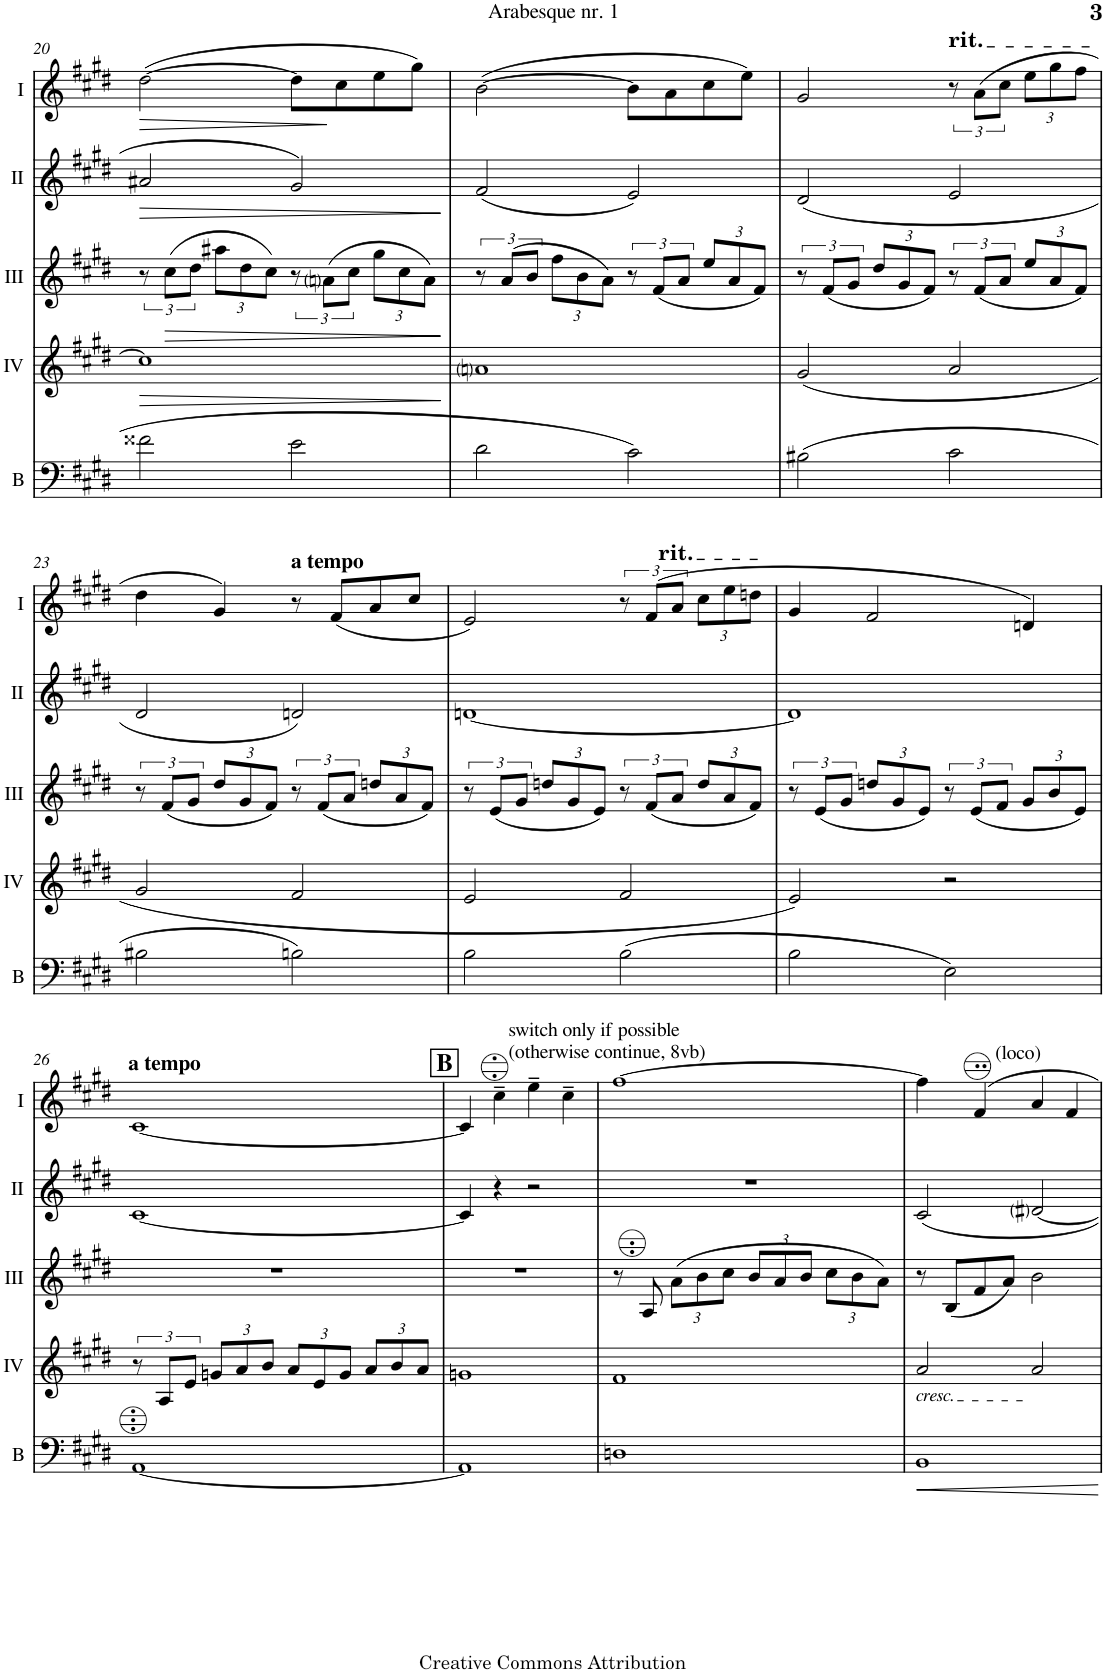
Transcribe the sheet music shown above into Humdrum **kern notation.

**kern	**kern	**dynam	**kern	**dynam	**kern	**dynam	**kern	**dynam
*part5	*part4	*part4	*part3	*part3	*part2	*part2	*part1	*part1
*staff5	*staff4	*staff4	*staff3	*staff3	*staff2	*staff2	*staff1	*staff1
*I"Bass	*I"Acc. 4	*	*I"Acc. 3	*	*I"Acc. 2	*	*I"Acc. 1	*
*I'B	*	*	*	*	*	*	*	*
!!LO:PB:g=z
*clefF4	*clefG2	*	*clefG2	*	*clefG2	*	*clefG2	*
*Trd7c12	*Trd7c12	*	*Trd7c12	*	*	*	*	*
*k[f#c#g#d#]	*k[f#c#g#d#]	*	*k[f#c#g#d#]	*	*k[f#c#g#d#]	*	*k[f#c#g#d#]	*
*M4/4	*M4/4	*	*M4/4	*	*M4/4	*	*M4/4	*
=20	=20	=20	=20	=20	=20	=20	=20	=20
!	!	!LO:HP:b	!	!	!	!LO:HP:b	!	!LO:HP:b
2f##X\	1cc#]	>	12r	.	2a#X/	>	([2dd#\	>
!	!	!	!	!LO:HP:b	!	!	!	!
.	.	.	(12cc#\L	>	.	.	.	.
.	.	.	12dd#\J	.	.	.	.	.
*	*	*	*Xbrackettup	*	*	*	*	*
.	.	.	12aa#X\L	.	.	.	.	.
.	.	.	12dd#\	.	.	.	.	.
.	.	.	12cc#\J)	.	.	.	.	.
*	*	*	*brackettup	*	*	*	*	*
2e\	.	.	12r	.	2g#/	.	8dd#\L]	.
.	.	.	(12ani\L	.	.	.	.	.
.	.	.	.	.	.	.	8cc#\	]
.	.	.	12cc#\J	.	.	.	.	.
*	*	*	*Xbrackettup	*	*	*	*	*
.	.	.	12gg#\L	.	.	.	8ee\	.
.	.	.	12cc#\	.	.	.	.	.
.	.	.	.	.	.	.	8gg#\J)	.
.	.	.	12a\J)	.	.	.	.	.
.	.	]	.	]	.	]	.	.
=21	=21	=21	=21	=21	=21	=21	=21	=21
*	*	*	*brackettup	*	*	*	*	*
2d#\	1ani	.	12r	.	(2f#/	.	([2b\	.
.	.	.	(12a/L	.	.	.	.	.
.	.	.	12b/J	.	.	.	.	.
*	*	*	*Xbrackettup	*	*	*	*	*
.	.	.	12ff#\L	.	.	.	.	.
.	.	.	12b\	.	.	.	.	.
.	.	.	12a\J)	.	.	.	.	.
*	*	*	*brackettup	*	*	*	*	*
2c#\	.	.	12r	.	2e/)	.	8b\L]	.
.	.	.	(12f#/L	.	.	.	.	.
.	.	.	.	.	.	.	8a\	.
.	.	.	12a/J	.	.	.	.	.
*	*	*	*Xbrackettup	*	*	*	*	*
.	.	.	12ee/L	.	.	.	8cc#\	.
.	.	.	12a/	.	.	.	.	.
.	.	.	.	.	.	.	8ee\J)	.
.	.	.	12f#/J)	.	.	.	.	.
=22	=22	=22	=22	=22	=22	=22	=22	=22
*	*	*	*brackettup	*	*	*	*	*
(2B#X\	(2g#/	.	12r	.	(2d#/	.	2g#/	.
.	.	.	(12f#/L	.	.	.	.	.
.	.	.	12g#/J	.	.	.	.	.
*	*	*	*Xbrackettup	*	*	*	*	*
.	.	.	12dd#/L	.	.	.	.	.
.	.	.	12g#/	.	.	.	.	.
.	.	.	12f#/J)	.	.	.	.	.
*	*	*	*brackettup	*	*	*	*	*
!	!	!	!	!	!	!	!LO:TX:a:t=rit.	!
2c#\	2a/	.	12r	.	2e/	.	12r	.
.	.	.	(12f#/L	.	.	.	(12a\L	.
.	.	.	12a/J	.	.	.	12cc#\J	.
*	*	*	*Xbrackettup	*	*	*	*Xbrackettup	*
.	.	.	12ee/L	.	.	.	12ee\L	.
.	.	.	12a/	.	.	.	12gg#\	.
.	.	.	12f#/J)	.	.	.	12ff#\J	.
!!LO:LB:g=z
=23	=23	=23	=23	=23	=23	=23	=23	=23
*	*	*	*brackettup	*	*	*	*	*
2B#X\	2g#/	.	12r	.	2d#/	.	4dd#\	.
.	.	.	(12f#/L	.	.	.	.	.
.	.	.	12g#/J	.	.	.	.	.
*	*	*	*Xbrackettup	*	*	*	*	*
.	.	.	12dd#/L	.	.	.	4g#/)	.
.	.	.	12g#/	.	.	.	.	.
.	.	.	12f#/J)	.	.	.	.	.
*	*	*	*brackettup	*	*	*	*	*
!	!	!	!	!	!	!	!LO:TX:a:B:t=a tempo	!
2Bn\)	2f#/	.	12r	.	2dn/)	.	8r	.
.	.	.	(12f#/L	.	.	.	.	.
.	.	.	.	.	.	.	(8f#/L	.
.	.	.	12a/J	.	.	.	.	.
*	*	*	*Xbrackettup	*	*	*	*	*
.	.	.	12ddn/L	.	.	.	8a/	.
.	.	.	12a/	.	.	.	.	.
.	.	.	.	.	.	.	8cc#/J	.
.	.	.	12f#/J)	.	.	.	.	.
=24	=24	=24	=24	=24	=24	=24	=24	=24
*	*	*	*brackettup	*	*	*	*	*
*	*	*	*	*	*	*	*^	*
2B\	2e/	.	12r	.	[1dn	.	2e/)	2ryy	.
.	.	.	(12e/L	.	.	.	.	.	.
.	.	.	12g#/J	.	.	.	.	.	.
*	*	*	*Xbrackettup	*	*	*	*	*	*
.	.	.	12ddn/L	.	.	.	.	.	.
.	.	.	12g#/	.	.	.	.	.	.
.	.	.	12e/J)	.	.	.	.	.	.
*	*	*	*brackettup	*	*	*	*brackettup	*	*
(2B\	2f#/	.	12r	.	.	.	12r	8ryy	.
.	.	.	(12f#/L	.	.	.	(12f#/L	.	.
!	!	!	!	!	!	!	!	!LO:TX:a:t=rit.	!
.	.	.	.	.	.	.	.	4.ryy	.
.	.	.	12a/J	.	.	.	12a/J	.	.
*	*	*	*Xbrackettup	*	*	*	*Xbrackettup	*	*
.	.	.	12dd/L	.	.	.	12cc#\L	.	.
.	.	.	12a/	.	.	.	12ee\	.	.
.	.	.	12f#/J)	.	.	.	12ddn\J	.	.
*	*	*	*	*	*	*	*v	*v	*
=25	=25	=25	=25	=25	=25	=25	=25	=25
*	*	*	*brackettup	*	*	*	*	*
2B\	2e/)	.	12r	.	1d]	.	4g#/	.
.	.	.	(12e/L	.	.	.	.	.
.	.	.	12g#/J	.	.	.	.	.
*	*	*	*Xbrackettup	*	*	*	*	*
.	.	.	12ddn/L	.	.	.	2f#/	.
.	.	.	12g#/	.	.	.	.	.
.	.	.	12e/J)	.	.	.	.	.
*	*	*	*brackettup	*	*	*	*	*
2E\)	2r	.	12r	.	.	.	.	.
.	.	.	(12e/L	.	.	.	.	.
.	.	.	12f#/J	.	.	.	.	.
*	*	*	*Xbrackettup	*	*	*	*	*
.	.	.	12g#/L	.	.	.	4dn/)	.
.	.	.	12b/	.	.	.	.	.
.	.	.	12e/J)	.	.	.	.	.
!!LO:LB:g=z
=26	=26	=26	=26	=26	=26	=26	=26	=26
!	!	!	!	!	!	!	!LO:TX:a:B:t=a tempo	!
[1AA	12r	.	1r	.	[1c#	.	[1c#	.
.	12A/L	.	.	.	.	.	.	.
.	12e/J	.	.	.	.	.	.	.
*	*Xbrackettup	*	*	*	*	*	*	*
.	12gn/L	.	.	.	.	.	.	.
.	12a/	.	.	.	.	.	.	.
.	12b/J	.	.	.	.	.	.	.
.	12a/L	.	.	.	.	.	.	.
.	12e/	.	.	.	.	.	.	.
.	12g/J	.	.	.	.	.	.	.
.	12a/L	.	.	.	.	.	.	.
.	12b/	.	.	.	.	.	.	.
.	12a/J	.	.	.	.	.	.	.
!!LO:REH:place=s1:a:B:cj:fs=14:t=B
=27	=27	=27	=27	=27	=27	=27	=27	=27
1AA]	1gn	.	1r	.	4c#/]	.	4c#/]	.
!	!	!	!	!	!	!	!LO:TX:a:t=switch only if possible	!
!	!	!	!	!	!	!	!LO:TX:a:t=(otherwise continue, 8vb)	!
.	.	.	.	.	4r	.	4c#~\	.
.	.	.	.	.	2r	.	4e~\	.
.	.	.	.	.	.	.	4c#~\	.
=28	=28	=28	=28	=28	=28	=28	=28	=28
1Dn	1f#	.	8r	.	1r	.	[1f#	.
.	.	.	8A/	.	.	.	.	.
.	.	.	(12a\L	.	.	.	.	.
.	.	.	12b\	.	.	.	.	.
.	.	.	12cc#\J	.	.	.	.	.
.	.	.	12b/L	.	.	.	.	.
.	.	.	12a/	.	.	.	.	.
.	.	.	12b/J	.	.	.	.	.
.	.	.	12cc#\L	.	.	.	.	.
.	.	.	12b\	.	.	.	.	.
.	.	.	12a\J)	.	.	.	.	.
=29	=29	=29	=29	=29	=29	=29	=29	=29
!	!LO:TX:b:i:t=cresc.	!	!	!	!	!	!	!
1BB	2a/	.	8r	.	2c#/	.	4f#\]	.
.	.	.	(8B/L	.	.	.	.	.
!	!	!	!	!	!	!	!LO:TX:a:t=(loco)	!
.	.	.	8f#/	.	.	.	4f#/	.
.	.	.	8a/J)	.	.	.	.	.
.	2a/	.	2b\	.	[2d#i/	.	4a/	.
.	.	.	.	.	.	.	4f#/	.
=	=	=	=	=	=	=	=	=
*-	*-	*-	*-	*-	*-	*-	*-	*-
